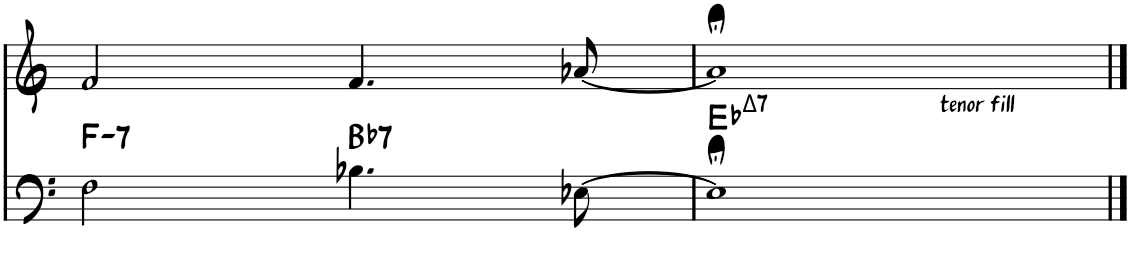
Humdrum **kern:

**kern	**harte	**kern
*part2	*part2	*part1
*staff2	*	*staff1
*I"Bass	*	*I"Tenor
!!LO:PB:g=z
*clefF4	*	*clefG2
*Trd7c12	*	*
*k[]	*	*k[]
*M4/4	*	*M4/4
*met(c)	*	*met(c)
=17	=17	=17
!	!LO:H:kt=7	!
2F\	F:min7	2f/
!	!LO:H:kt=7	!
4.B-X\	Bb:7	4.f/
[8E-X\	.	[8a-X/
=18	=18	=18
!	!LO:H:kt=Δ	!LO:TX:b:t=tenor fill
1E-;<]	.	1a-;<]
==	==	==
*-	*-	*-
